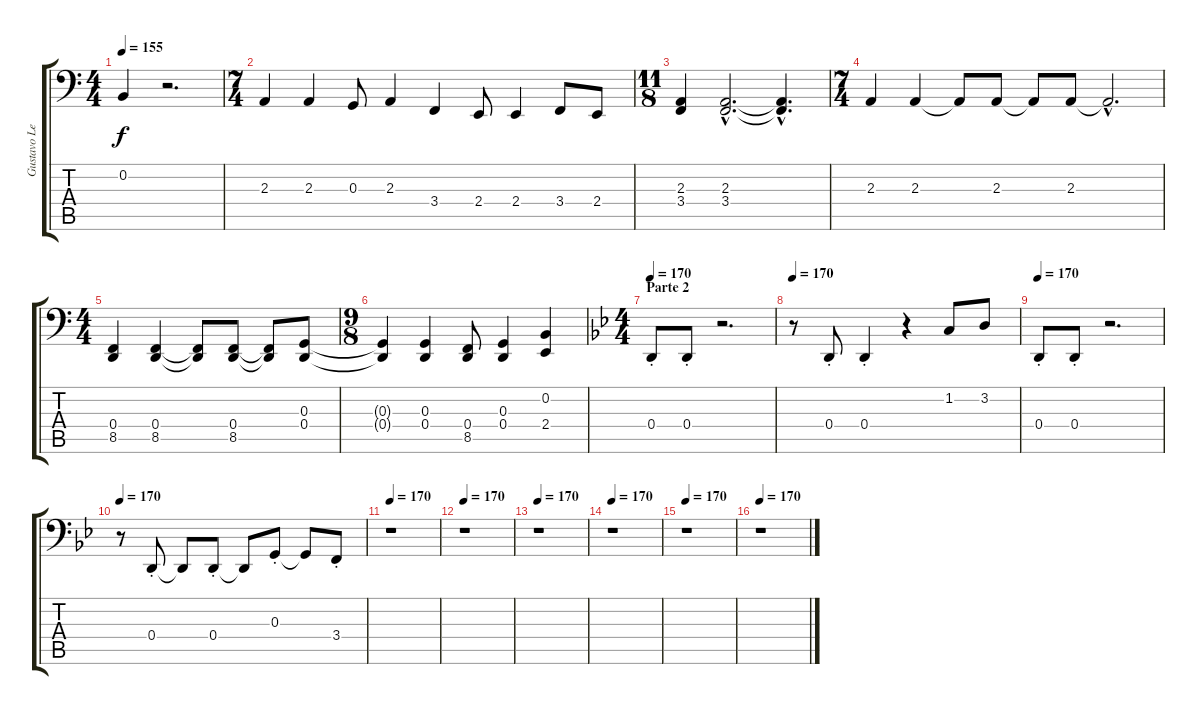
\track ("Gustavo Left Piano" "Gustavo Le") {instrument acousticgrandpiano}
\staff {score tabs}
\tuning (E3 B2 G2 D2 A1 E1) {hide}
\ts (4 4)
\tempo 155
\clef f4
\ks c
0.2{t}.4{dy f instrument lead1square} r.2{d} |
\ts (7 4)
2.3.4{volume 14 instrument acousticgrandpiano} 2.3.4 0.3.8 2.3.4 3.4.4 2.4.8 2.4.4 3.4.8 2.4.8 |
\ts (11 8)
(2.3 3.4).4 (2.3{hac} 3.4{hac}).2{d} (2.3{hac t} 3.4{hac t}).4{d} |
\ts (7 4)
2.3.4 2.3.4 2.3{t}.8 2.3.8 2.3{t}.8 2.3.8 2.3{hac t}.2{d} |
\ts (4 4)
(0.4 8.5).4 (0.4 8.5).4 (0.4{t} 8.5{t}).8 (0.4 8.5).8 (0.4{t} 8.5{t}).8 (0.3 0.4).8 |
\ts (9 8)
(0.3{t} 0.4{t}).4 (0.3 0.4).4 (0.4 8.5).8 (0.3 0.4).4 (0.2 2.4).4 |
\ts (4 4)
\section ("" "Parte 2")
\tempo 170
\ks gminor
0.4{st}.8{instrument lead1square} 0.4{st}.8 r.2{d} |
\tempo 170
r.8{instrument lead1square} 0.4{st}.8 0.4{st}.4 r.4 1.2.8 3.2.8 |
\tempo 170
0.4{st}.8{instrument lead1square} 0.4{st}.8 r.2{d} |
\tempo 170
r.8{instrument lead1square} 0.4{st}.8 0.4{t}.8 0.4{st}.8 0.4{t}.8 0.3{st}.8 0.3{t}.8 3.4{st}.8 |
\tempo 170
r.1 |
\tempo 170
r.1 |
\tempo 170
r.1 |
\tempo 170
r.1 |
\tempo 170
r.1 |
\tempo 170
r.1
